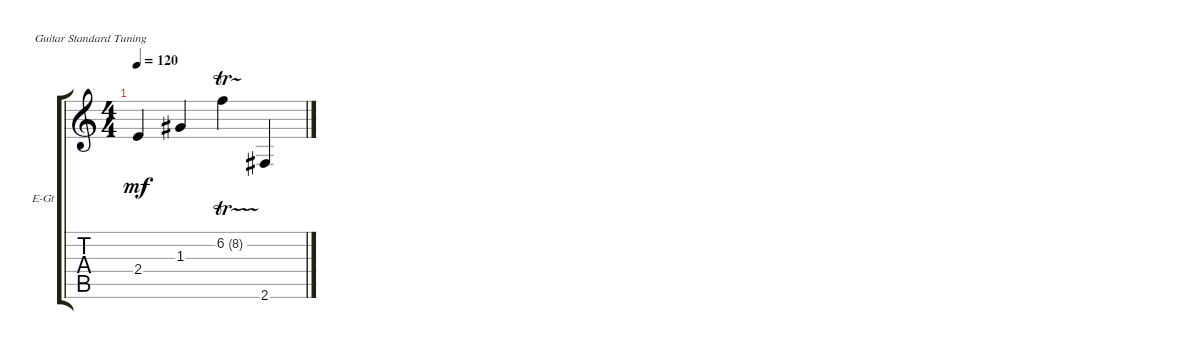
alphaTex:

\defaultSystemsLayout 4
\bracketExtendMode groupsimilarinstruments
\firstSystemTrackNameOrientation horizontal
\otherSystemsTrackNameOrientation horizontal
\track ("Electric Guitar" "E-Gt") {instrument electricguitarclean}
\staff {score tabs}
\tuning (E4 B3 G3 D3 A2 E2)
\ts (4 4)
\tempo 120
\clef g2
\ks c
2.4.4{dy mf instrument electricguitarclean beam Up} 1.3{acc #}.4{beam Up} 6.2{tr (8 16)}.4{beam Down} 2.6{acc #}.4{beam Up}
